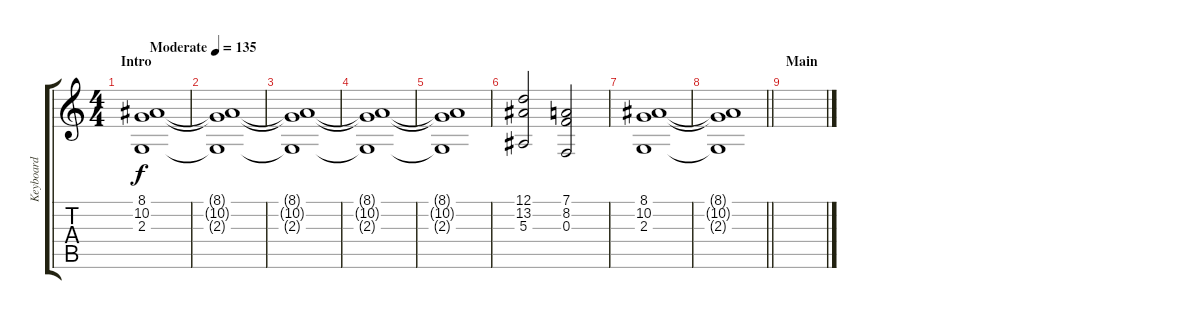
\track ("Keyboard" "Keyboard") {instrument choiraahs}
\staff {score tabs}
\tuning (D4 A3 F3 C3 G2 C2) {hide}
\ts (4 4)
\section ("" "Intro")
\tempo (135 "Moderate")
\clef g2
\ks c
(8.1 10.2 2.3).1{dy f instrument choiraahs} |
(8.1{t} 10.2{t} 2.3{t}).1 |
(8.1{t} 10.2{t} 2.3{t}).1 |
(8.1{t} 10.2{t} 2.3{t}).1 |
(8.1{t} 10.2{t} 2.3{t}).1 |
(12.1 13.2 5.3).2 (7.1 8.2 0.3).2 |
(8.1 10.2 2.3).1 |
\barLineRight lightlight
(8.1{t} 10.2{t} 2.3{t}).1 |
\section ("" "Main")
